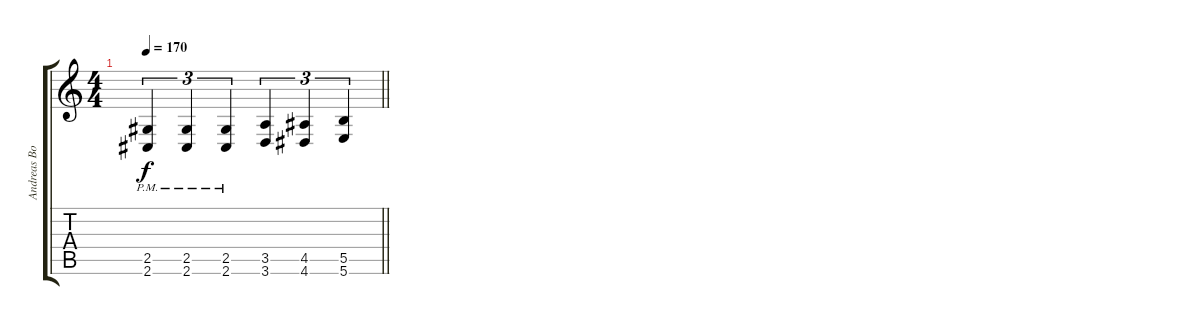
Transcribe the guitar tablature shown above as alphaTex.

\track ("Andreas Bock" "Andreas Bo") {instrument distortionguitar}
\staff {score tabs}
\tuning (Db4 Ab3 E3 B2 Gb2 B1) {hide}
\ts (4 4)
\tempo 170
\clef g2
\barLineRight lightlight
\ks c
(2.5{pm} 2.6{pm}).4{tu (3 2) dy f} (2.5{pm} 2.6{pm}).4{tu (3 2)} (2.5{pm} 2.6{pm}).4{tu (3 2)} (3.5 3.6).4{tu (3 2)} (4.5 4.6).4{tu (3 2)} (5.5 5.6).4{tu (3 2)}
